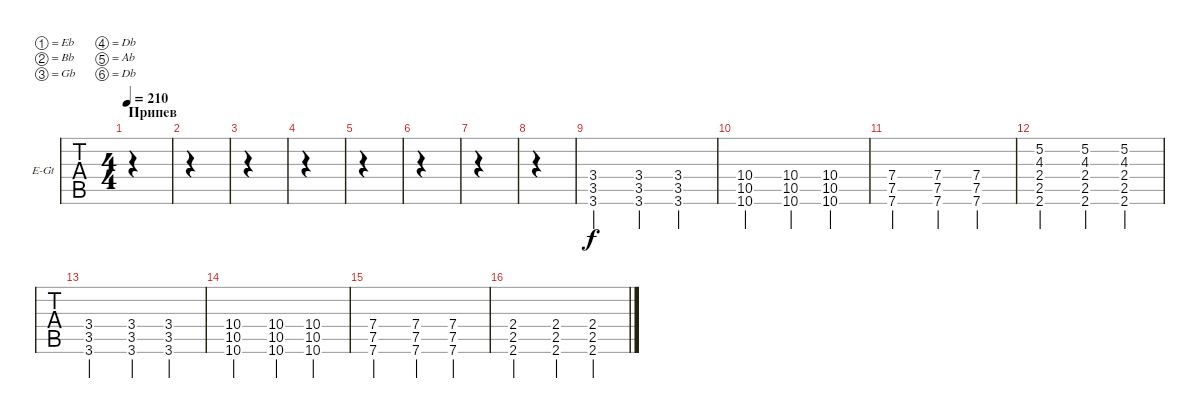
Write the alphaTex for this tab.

\defaultSystemsLayout 4
\bracketExtendMode groupsimilarinstruments
\firstSystemTrackNameOrientation horizontal
\otherSystemsTrackNameOrientation horizontal
\track ("Electric Guitar" "E-Gt") {instrument distortionguitar}
\staff {tabs}
\tuning (Eb4 Bb3 Gb3 Db3 Ab2 Db2)
\ts (4 4)
\section ("" "Припев")
\tempo 210
\clef g2
\ks c
|
|
|
|
|
|
|
|
(3.6 3.5 3.4).2 (3.6 3.4 3.5).4 (3.6 3.5 3.4).4 |
(10.5 10.6 10.4).2 (10.5 10.6 10.4).4 (10.5 10.6 10.4).4 |
(7.6 7.5 7.4).2 (7.6 7.5 7.4).4 (7.6 7.5 7.4).4 |
(2.6 2.5 2.4 4.3 5.2).2 (2.6 2.5 2.4 4.3 5.2).4 (2.6 2.5 2.4 4.3 5.2).4 |
(3.6 3.5 3.4).2 (3.6 3.4 3.5).4 (3.6 3.5 3.4).4 |
(10.5 10.6 10.4).2 (10.5 10.6 10.4).4 (10.5 10.6 10.4).4 |
(7.6 7.5 7.4).2 (7.6 7.5 7.4).4 (7.6 7.5 7.4).4 |
(2.6 2.5 2.4).2 (2.6 2.5 2.4).4 (2.6 2.5 2.4).4
